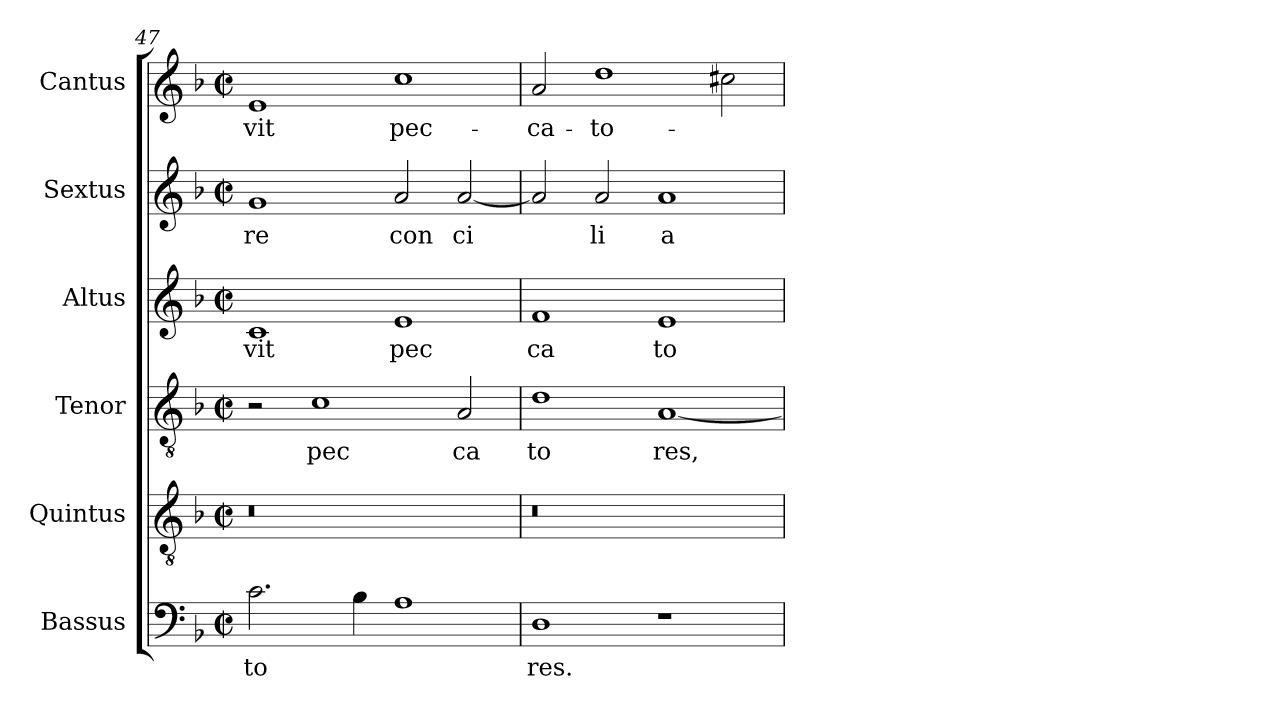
**kern	**text	**kern	**kern	**text	**kern	**text	**kern	**text	**kern	**text
*part6	*part6	*part5	*part4	*part4	*part3	*part3	*part2	*part2	*part1	*part1
*staff6	*staff6	*staff5	*staff4	*staff4	*staff3	*staff3	*staff2	*staff2	*staff1	*staff1
*I"Bassus	*	*I"Quintus	*I"Tenor	*	*I"Altus	*	*I"Sextus	*	*I"Cantus	*
*clefF4	*	*clefGv2	*clefGv2	*	*clefG2	*	*clefG2	*	*clefG2	*
*k[b-]	*	*k[b-]	*k[b-]	*	*k[b-]	*	*k[b-]	*	*k[b-]	*
*F:	*	*F:	*F:	*	*F:	*	*F:	*	*F:	*
*M2/2	*	*M2/2	*M2/2	*	*M2/2	*	*M2/2	*	*M2/2	*
*met(c|)	*	*met(c|)	*met(c|)	*	*met(c|)	*	*met(c|)	*	*met(c|)	*
=47	=47	=47	=47	=47	=47	=47	=47	=47	=47	=47
!	!LO:LY:b:cj	!	!	!	!	!LO:LY:b:cj	!	!LO:LY:b:cj	!	!LO:LY:b:cj
2.c\	to	0r	2r	.	1c	vit	1g	re	1e	-vit
!	!	!	!	!LO:LY:b:cj	!	!	!	!	!	!
.	.	.	1c	pec	.	.	.	.	.	.
4B-\	.	.	.	.	.	.	.	.	.	.
!	!	!	!	!	!	!LO:LY:b:cj	!	!LO:LY:b:cj	!	!LO:LY:b:cj
1A	.	.	.	.	1e	pec	2a/	con	1cc	pec-
!	!	!	!	!LO:LY:b:cj	!	!	!	!LO:LY:b:cj	!	!
.	.	.	2A/	ca	.	.	[<2a/	ci	.	.
=48	=48	=48	=48	=48	=48	=48	=48	=48	=48	=48
!	!LO:LY:b:cj	!	!	!LO:LY:b:cj	!	!LO:LY:b:cj	!	!	!	!LO:LY:b:cj
1D	res.	0r	1d	to	1f	ca	2a/]	.	2a/	-ca-
!	!	!	!	!	!	!	!	!LO:LY:b:cj	!	!LO:LY:b:cj
.	.	.	.	.	.	.	2a/	li	1dd	-to-
!	!	!	!	!LO:LY:b:cj	!	!LO:LY:b:cj	!	!LO:LY:b:cj	!	!
1r	.	.	[<1A	res,	1e	to	1a	a	.	.
.	.	.	.	.	.	.	.	.	2cc#\	.
=	=	=	=	=	=	=	=	=	=	=
*-	*-	*-	*-	*-	*-	*-	*-	*-	*-	*-
